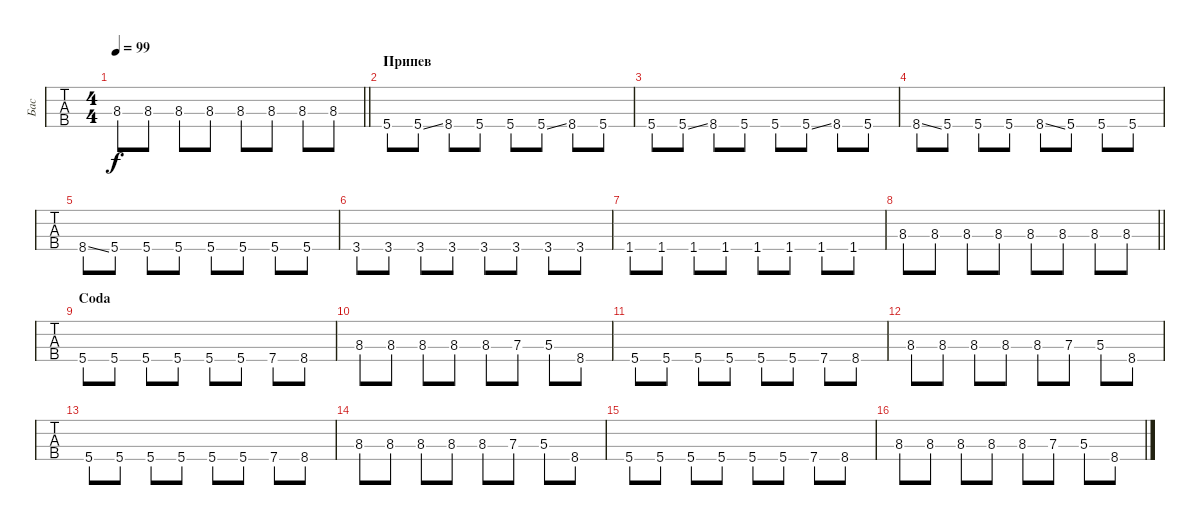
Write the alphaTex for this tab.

\track ("Бас" "Бас") {instrument electricbassfinger}
\staff {tabs}
\tuning (G2 D2 A1 E1) {hide}
\ts (4 4)
\tempo 99
\clef f4
\barLineRight lightlight
\ks c
8.3.8{dy f} 8.3.8 8.3.8 8.3.8 8.3.8 8.3.8 8.3.8 8.3.8 |
\section ("" "Припев")
5.4.8 5.4{ss}.8 8.4.8 5.4.8 5.4.8 5.4{ss}.8 8.4.8 5.4.8 |
5.4.8 5.4{ss}.8 8.4.8 5.4.8 5.4.8 5.4{ss}.8 8.4.8 5.4.8 |
8.4{ss}.8 5.4.8 5.4.8 5.4.8 8.4{ss}.8 5.4.8 5.4.8 5.4.8 |
8.4{ss}.8 5.4.8 5.4.8 5.4.8 5.4.8 5.4.8 5.4.8 5.4.8 |
3.4.8 3.4.8 3.4.8 3.4.8 3.4.8 3.4.8 3.4.8 3.4.8 |
1.4.8 1.4.8 1.4.8 1.4.8 1.4.8 1.4.8 1.4.8 1.4.8 |
\barLineRight lightlight
8.3.8 8.3.8 8.3.8 8.3.8 8.3.8 8.3.8 8.3.8 8.3.8 |
\section ("" "Coda")
5.4.8 5.4.8 5.4.8 5.4.8 5.4.8 5.4.8 7.4.8 8.4.8 |
8.3.8 8.3.8 8.3.8 8.3.8 8.3.8 7.3.8 5.3.8 8.4.8 |
5.4.8 5.4.8 5.4.8 5.4.8 5.4.8 5.4.8 7.4.8 8.4.8 |
8.3.8 8.3.8 8.3.8 8.3.8 8.3.8 7.3.8 5.3.8 8.4.8 |
5.4.8 5.4.8 5.4.8 5.4.8 5.4.8 5.4.8 7.4.8 8.4.8 |
8.3.8 8.3.8 8.3.8 8.3.8 8.3.8 7.3.8 5.3.8 8.4.8 |
5.4.8 5.4.8 5.4.8 5.4.8 5.4.8 5.4.8 7.4.8 8.4.8 |
8.3.8 8.3.8 8.3.8 8.3.8 8.3.8 7.3.8 5.3.8 8.4.8
